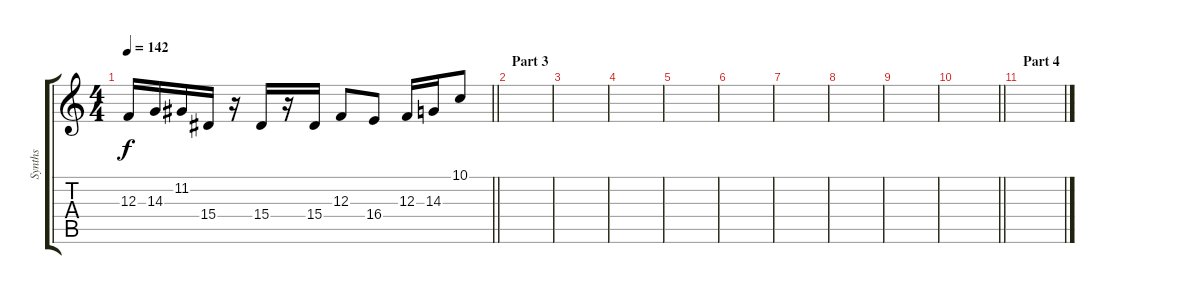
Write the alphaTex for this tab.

\track ("Synths" "Synths") {instrument koto}
\staff {score tabs}
\tuning (D4 A3 F3 C3 G2 C2) {hide}
\ts (4 4)
\tempo 142
\clef g2
\barLineRight lightlight
\ks c
12.3.16{dy f} 14.3.16 11.2.16 15.4.16 r.16 15.4.16 r.16 15.4.16 12.3.8 16.4.8 12.3.16 14.3.16 10.1.8 |
\section ("" "Part 3")
|
|
|
|
|
|
|
|
\barLineRight lightlight
|
\section ("" "Part 4")
